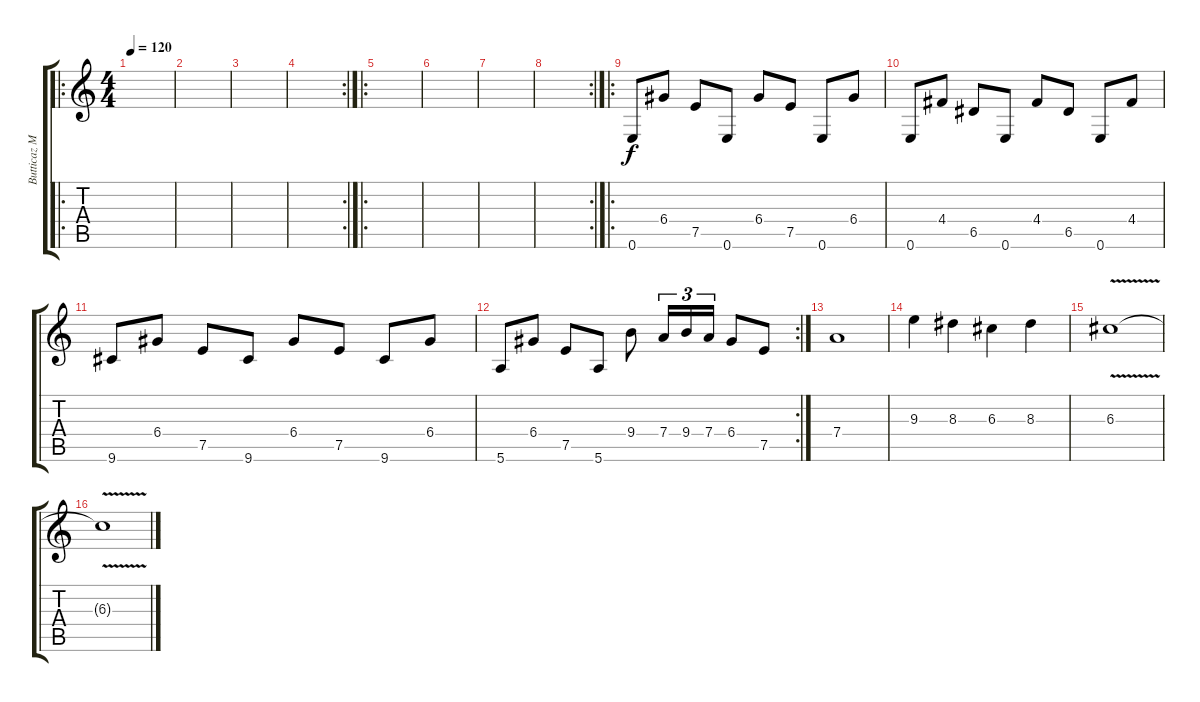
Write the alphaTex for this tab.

\track ("Butticaz Militia" "Butticaz M") {instrument distortionguitar}
\staff {score tabs}
\tuning (E4 B3 G3 D3 A2 E2) {hide}
\ro
\ts (4 4)
\tempo 120
\clef g2
\ks c
|
|
|
\rc 2
|
\ro
|
|
|
\rc 2
|
\ro
0.6.8 6.4.8 7.5.8 0.6.8 6.4.8 7.5.8 0.6.8 6.4.8 |
0.6.8 4.4.8 6.5.8 0.6.8 4.4.8 6.5.8 0.6.8 4.4.8 |
9.6.8 6.4.8 7.5.8 9.6.8 6.4.8 7.5.8 9.6.8 6.4.8 |
\rc 2
5.6.8 6.4.8 7.5.8 5.6.8 9.4.8 7.4.16{tu (3 2)} 9.4.16{tu (3 2)} 7.4.16{tu (3 2)} 6.4.8 7.5.8 |
7.4.1 |
9.3.4 8.3.4 6.3.4 8.3.4 |
6.3{v}.1 |
6.3{v t}.1
